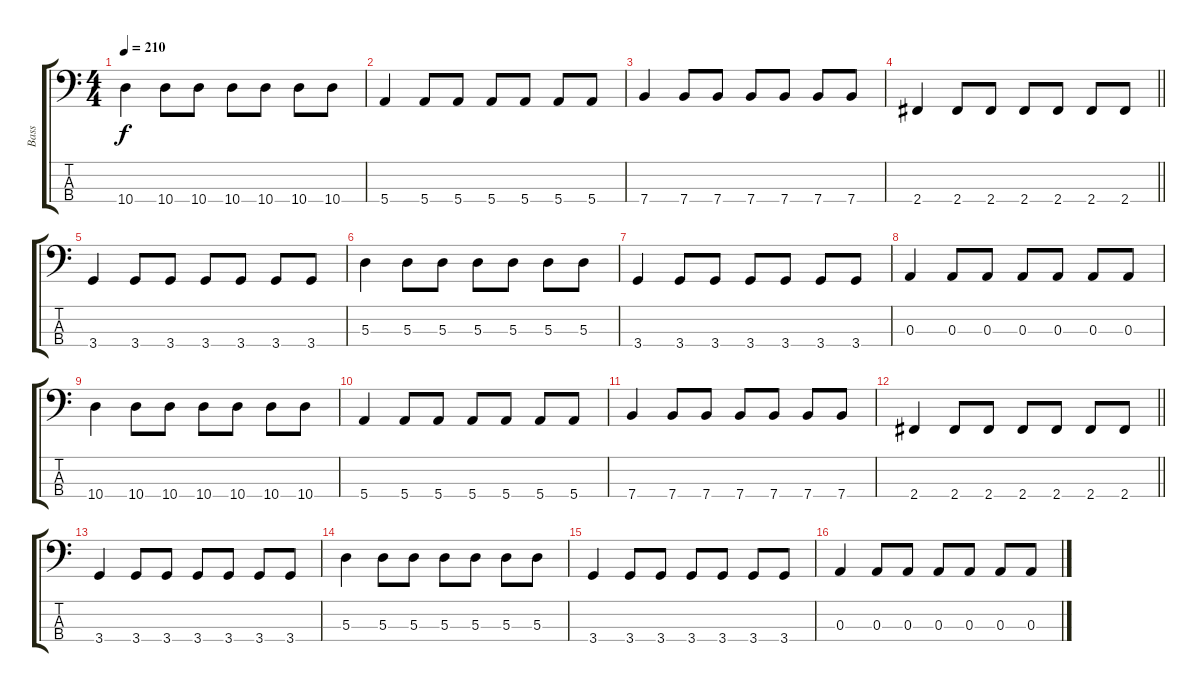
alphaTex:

\track ("Bass" "Bass") {instrument electricbassfinger}
\staff {score tabs}
\tuning (G2 D2 A1 E1) {hide}
\ts (4 4)
\tempo 210
\clef f4
\ks c
10.4.4{dy f} 10.4.8 10.4.8 10.4.8 10.4.8 10.4.8 10.4.8 |
5.4.4 5.4.8 5.4.8 5.4.8 5.4.8 5.4.8 5.4.8 |
7.4.4 7.4.8 7.4.8 7.4.8 7.4.8 7.4.8 7.4.8 |
\barLineRight lightlight
2.4.4 2.4.8 2.4.8 2.4.8 2.4.8 2.4.8 2.4.8 |
3.4.4 3.4.8 3.4.8 3.4.8 3.4.8 3.4.8 3.4.8 |
5.3.4 5.3.8 5.3.8 5.3.8 5.3.8 5.3.8 5.3.8 |
3.4.4 3.4.8 3.4.8 3.4.8 3.4.8 3.4.8 3.4.8 |
0.3.4 0.3.8 0.3.8 0.3.8 0.3.8 0.3.8 0.3.8 |
10.4.4 10.4.8 10.4.8 10.4.8 10.4.8 10.4.8 10.4.8 |
5.4.4 5.4.8 5.4.8 5.4.8 5.4.8 5.4.8 5.4.8 |
7.4.4 7.4.8 7.4.8 7.4.8 7.4.8 7.4.8 7.4.8 |
\barLineRight lightlight
2.4.4 2.4.8 2.4.8 2.4.8 2.4.8 2.4.8 2.4.8 |
3.4.4 3.4.8 3.4.8 3.4.8 3.4.8 3.4.8 3.4.8 |
5.3.4 5.3.8 5.3.8 5.3.8 5.3.8 5.3.8 5.3.8 |
3.4.4 3.4.8 3.4.8 3.4.8 3.4.8 3.4.8 3.4.8 |
0.3.4 0.3.8 0.3.8 0.3.8 0.3.8 0.3.8 0.3.8
